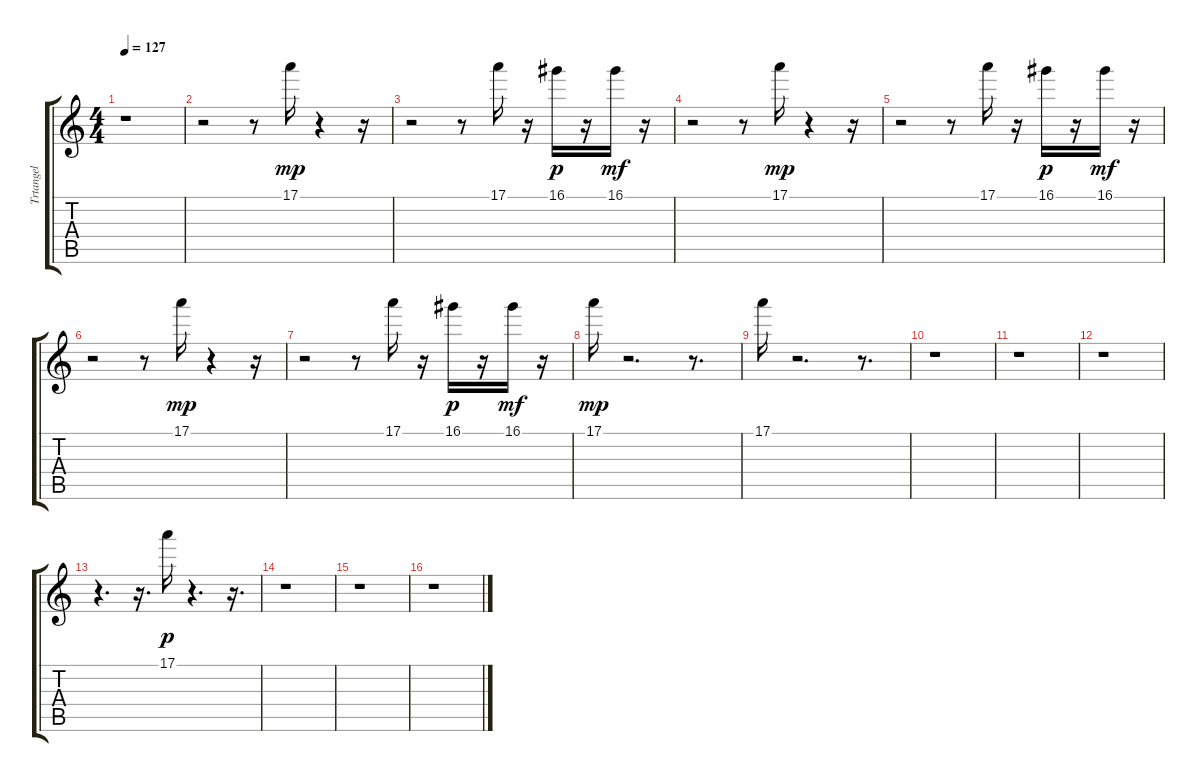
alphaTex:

\track ("Trtangel" "Trtangel") {instrument acousticguitarsteel}
\staff {score tabs}
\tuning (E4 B3 G3 D3 A2 E2) {hide}
\ts (4 4)
\tempo 127
\clef g2
\ks c
r.1{dy p} |
r.2 r.8 17.1.16{dy mp} r.4 r.16 |
r.2 r.8 17.1.16 r.16 16.1.16{dy p} r.16 16.1.16{dy mf} r.16 |
r.2 r.8 17.1.16{dy mp} r.4 r.16 |
r.2 r.8 17.1.16 r.16 16.1.16{dy p} r.16 16.1.16{dy mf} r.16 |
r.2 r.8 17.1.16{dy mp} r.4 r.16 |
r.2 r.8 17.1.16 r.16 16.1.16{dy p} r.16 16.1.16{dy mf} r.16 |
17.1.16{dy mp} r.2{d} r.8{d} |
17.1.16 r.2{d} r.8{d} |
r.1 |
r.1 |
r.1 |
r.4{d} r.16{d} 17.1.16{dy p} r.4{d} r.16{d} |
r.1 |
r.1 |
r.1
